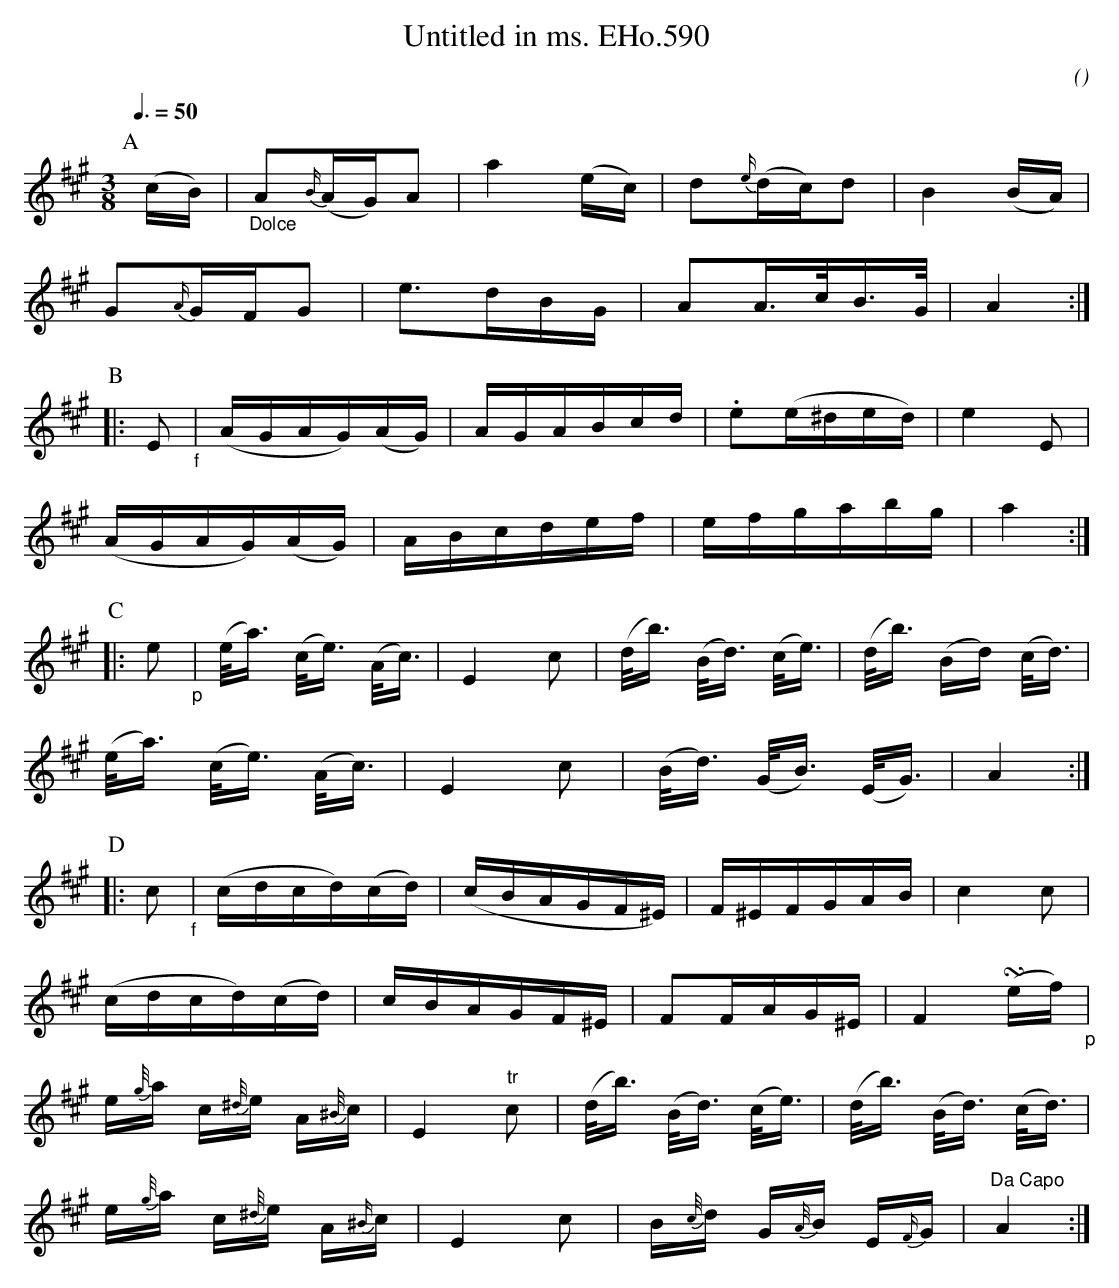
X:1
T:Untitled in ms. EHo.590
M:3/8
L:1/16
Q:3/8=50
C:
O:
K:A
P:A
y(cB) | "_Dolce"A2{B/}(AG)A2 | a4(ec) | d2{e/}(dc)d2 | B4(BA) |
G2{A/}GFG2 | e6/dBG | A2A>cB>G | A4 :|
P:B
|:E2 "_f"| (AGAG)(AG) | AGABcd | .e2(e^ded) | e4E2 |
(AGAG)(AG) | ABcdef | efgabg | a4 :|
P:C
|: e2"_p" | (e<a) (c<e) (A<c) | E4c2 | (d<b) (B<d) (c<e) | (d<b) (Bd) (c<d) |
(e<a) (c<e) (A<c) | E4c2 | (B<d) (G<B) (E<G) | A4 :|
P:D
|: c2"_f" | (cdcd)(cd) | (cBAGF^E) | F^EFGAB | c4c2 |
(cdcd)(cd) | cBAGF^E | F2FAG^E | F4(!turn!ef) "_p"|
e{g//}a c{^d//}e A{^B//}c | E4"tr"c2 | (d<b) (B<d) (c<e) | (d<b) (B<d) (c<d) |
e{g//}a c{^d//}e A{^B/}c | E4c2 | B{c//}d G{A//}//B E{F/}G | "^Da Capo"A4 :|
